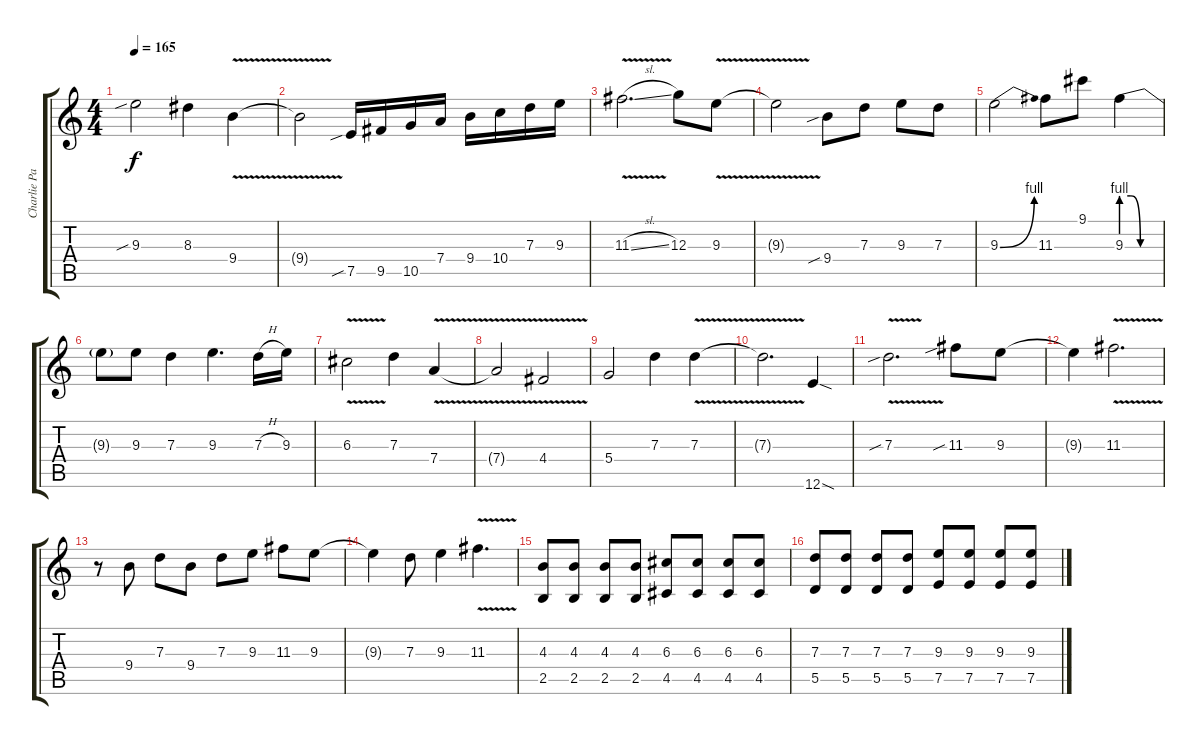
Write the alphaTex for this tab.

\track ("Charlie Parra Del Riego" "Charlie Pa") {instrument distortionguitar}
\staff {score tabs}
\tuning (E4 B3 G3 D3 A2 E2) {hide}
\ts (4 4)
\tempo 165
\clef g2
\ks c
9.3{sib}.2{dy f} 8.3.4 9.4{v}.4 |
9.4{t}.2 7.5{sib}.16 9.5.16 10.5.16 7.4.16 9.4.16 10.4.16 7.3.16 9.3.16 |
11.3{v sl}.2{d} 12.3.8 9.3{v}.8 |
9.3{t}.2 9.4{sib}.8 7.3.8 9.3.8 7.3.8 |
9.3{be (bend 0 0 60 4)}.2 11.3.8 9.1.8 9.3{be (custom 0 4 15 4 30 0 60 0)}.4 |
9.3{t}.8 9.3.8 7.3.4 9.3.4{d} 7.3{h}.16 9.3.16 |
6.3{v}.2 7.3.4 7.4{v}.4 |
7.4{t}.2 4.4{v}.2 |
5.4.2 7.3.4 7.3{v}.4 |
7.3{t}.2{d} 12.6{sod}.4 |
7.3{v sib}.2{d} 11.3{sib}.8 9.3.8 |
9.3{t}.4 11.3{v}.2{d} |
r.8 9.4.8 7.3.8 9.4.8 7.3.8 9.3.8 11.3.8 9.3.8 |
9.3{t}.4 7.3.8 9.3.4 11.3{v}.4{d} |
(4.3 2.5).8 (4.3 2.5).8 (4.3 2.5).8 (4.3 2.5).8 (6.3 4.5).8 (6.3 4.5).8 (6.3 4.5).8 (6.3 4.5).8 |
(7.3 5.5).8 (7.3 5.5).8 (7.3 5.5).8 (7.3 5.5).8 (9.3 7.5).8 (9.3 7.5).8 (9.3 7.5).8 (9.3 7.5).8
